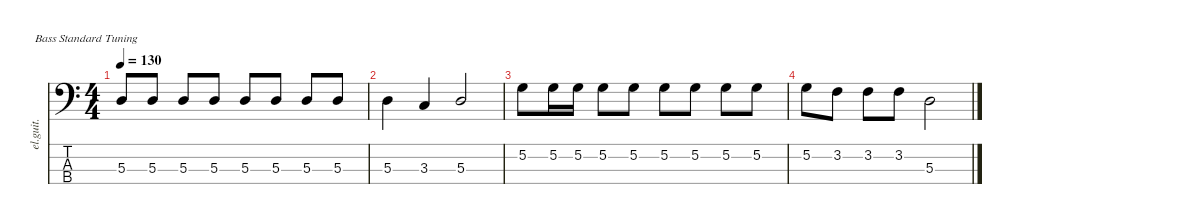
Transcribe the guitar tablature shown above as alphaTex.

\defaultSystemsLayout 4
\hideDynamics
\bracketExtendMode nobrackets
\otherSystemsTrackNameOrientation horizontal
\track ("Bass guitar" "el.guit.") {defaultSystemsLayout 8 instrument electricguitarclean}
\staff {score tabs}
\tuning (G2 D2 A1 E1)
\ts (4 4)
\tempo 130
\clef f4
\ks c
5.3.8{dy f beam Up} 5.3.8{beam Up} 5.3.8{beam Up} 5.3.8{beam Up} 5.3.8{beam Up} 5.3.8{beam Up} 5.3.8{beam Up} 5.3.8{beam Up} |
5.3.4{beam Down} 3.3.4{beam Up} 5.3.2{beam Up} |
5.2.8{beam Down} 5.2.16{beam Down} 5.2.16{beam Down} 5.2.8{beam Down} 5.2.8{beam Down} 5.2.8{beam Down} 5.2.8{beam Down} 5.2.8{beam Down} 5.2.8{beam Down} |
5.2.8{beam Down} 3.2.8{beam Down} 3.2.8{beam Down} 3.2.8{beam Down} 5.3.2{beam Down}
